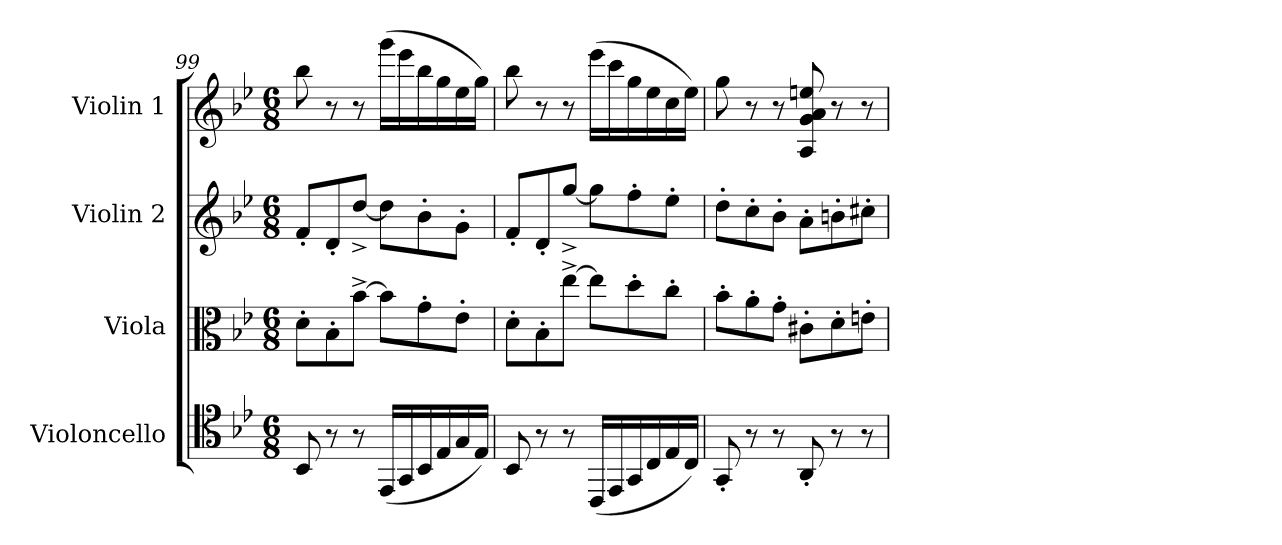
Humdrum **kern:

**kern	**kern	**kern	**kern
*part4	*part3	*part2	*part1
*staff4	*staff3	*staff2	*staff1
*I"Violoncello	*I"Viola	*I"Violin 2	*I"Violin 1
*I'Vc	*I'Vla	*I'Vln	*I'Vln
!!LO:LB:g=z
*clefC4	*clefC3	*clefG2	*clefG2
*k[b-e-]	*k[b-e-]	*k[b-e-]	*k[b-e-]
*M6/8	*M6/8	*M6/8	*M6/8
=99	=99	=99	=99
8BB-/	8d'\L	8f'/L	8bb-\
8r	8B-'\	8d'/	8r
8r	[8b-^\J	[8dd^/J	8r
(16EE-/LL	8b-\L]	8dd\L]	(16ggg\LL
16GG/	.	.	16eee-\
16BB-/	8g'\	8b-'\	16bb-\
16E-/	.	.	16gg\
16G/	8e-'\J	8g'\J	16ee-\
16E-/JJ)	.	.	16gg\JJ)
!!LO:LB:g=z
=100	=100	=100	=100
8BB-/	8d'\L	8f'/L	8bb-\
8r	8B-'\	8d'/	8r
8r	[8ee-^\J	[8gg^/J	8r
(16CC/LL	8ee-\L]	8gg\L]	(16eee-\LL
16EE-/	.	.	16ccc\
16GG/	8dd'\	8ff'\	16gg\
16C/	.	.	16ee-\
16E-/	8cc'\J	8ee-'\J	16cc\
16C/JJ)	.	.	16ee-\JJ)
=101	=101	=101	=101
8GG'/	8b-'\L	8dd'\L	8gg\
8r	8a'\	8cc'\	8r
8r	8g'\J	8b-'\J	8r
8AA'/	8c#X'\L	8a'\L	8A/ 8g/ 8a/ 8een/
8r	8d'\	8bn'\	8r
8r	8en'\J	8cc#X'\J	8r
=	=	=	=
*-	*-	*-	*-
